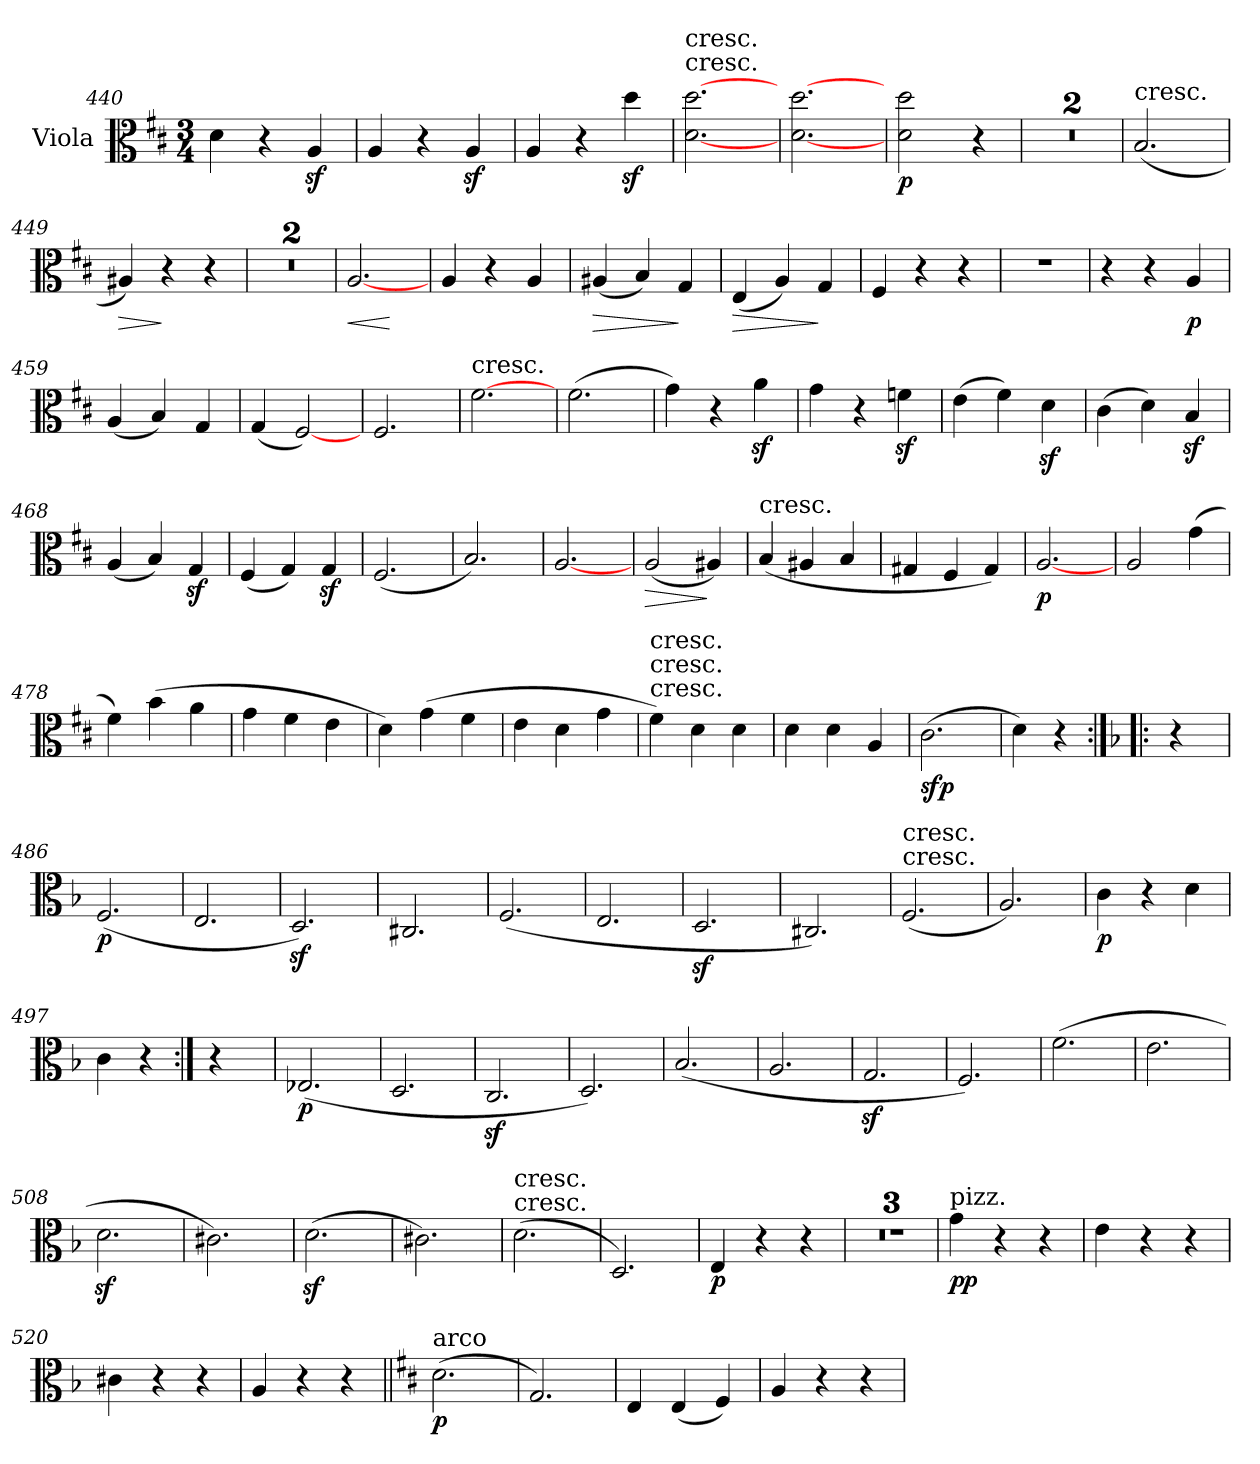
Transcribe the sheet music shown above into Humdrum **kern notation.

**kern	**dynam
*part1	*part1
*staff1	*staff1
*I"Viola	*
*I'Vla	*
*clefC3	*
*k[f#c#]	*
*D:	*
*M3/4	*
=440	=440
4d	.
4r	.
4Az	.
=441	=441
4A	.
4r	.
4Az	.
=442	=442
4A	.
4r	.
4ddz	.
=443	=443
!LO:TX:t=cresc.	!
!LO:TX:a:t=cresc.	!
[2.d [2.dd	.
=444	=444
[2.d [2.dd	.
=445	=445
2d 2dd	p
4r	.
=446	=446
2.r	.
=447	=447
2.r	.
=448	=448
!LO:TX:t=cresc.	!
(2.B	.
=449	=449
!	!LO:HP:b
4A#X)	>
4r	]
4r	.
=450	=450
2.r	.
=451	=451
2.r	.
=452	=452
!	!LO:HP:b
[2.A	<
.	[
=453	=453
4A	.
4r	.
4A	.
=454	=454
!	!LO:HP:b
(4A#X	>
4B)	.
4G	]
=455	=455
!	!LO:HP:b
(4E	>
4A)	.
4G	]
=456	=456
4F#	.
4r	.
4r	.
=457	=457
2.r	.
=458	=458
4r	.
4r	.
4A	p
=459	=459
(4A	.
4B)	.
4G	.
=460	=460
(4G	.
[2F#)	.
=461	=461
2.F#	.
=462	=462
!LO:TX:a:t=cresc.	!
[2.f#	.
=463	=463
(2.f#	.
=464	=464
4g)	.
4r	.
4az	.
=465	=465
4g	.
4r	.
4fnz	.
=466	=466
(4e	.
4f#)	.
4dz	.
=467	=467
(4c#	.
4d)	.
4Bz	.
=468	=468
(4A	.
4B)	.
4Gz	.
=469	=469
(4F#	.
4G)	.
4Gz	.
=470	=470
(2.F#	.
=471	=471
2.B)	.
=472	=472
[2.A	.
=473	=473
!	!LO:HP:b
(2A	>
4A#X)	]
=474	=474
!LO:TX:a:t=cresc.	!
(4B	.
4A#X	.
4B	.
=475	=475
4G#X	.
4F#	.
4G#)	.
=476	=476
[2.A	p
=477	=477
2A	.
(4g	.
=478	=478
4f#)	.
(4b	.
4a	.
=479	=479
4g	.
4f#	.
4e	.
=480	=480
4d)	.
(4g	.
4f#	.
=481	=481
4e	.
4d	.
4g	.
=482	=482
!LO:TX:t=cresc.	!
!LO:TX:a:t=cresc.	!
!LO:TX:a:t=cresc.	!
4f#)	.
4d	.
4d	.
=483	=483
4d	.
4d	.
4A	.
=484	=484
(2.c#	sfp
=485	=485
4d)	.
4r	.
=:|!|:	=:|!|:
*k[b-]	*
*d:	*
4r	.
=486	=486
(2.F	p
=487	=487
2.E	.
=488	=488
2.Dz)	.
=489	=489
2.C#X	.
=490	=490
(2.F	.
=491	=491
2.E	.
=492	=492
2.Dz	.
=493	=493
2.C#X)	.
=494	=494
!LO:TX:t=cresc.	!
!LO:TX:a:t=cresc.	!
(2.F	.
=495	=495
2.A)	.
=496	=496
4c	p
4r	.
4d	.
=497	=497
4c	.
4r	.
=:|!	=:|!
4r	.
=498	=498
(2.E-X	p
=499	=499
2.D	.
=500	=500
2.Cz	.
=501	=501
2.D)	.
=502	=502
(2.B-	.
=503	=503
2.A	.
=504	=504
2.Gz	.
=505	=505
2.F)	.
=506	=506
(2.f	.
=507	=507
2.e	.
=508	=508
2.dz	.
=509	=509
2.c#X)	.
=510	=510
(2.dz	.
=511	=511
2.c#X)	.
=512	=512
!LO:TX:t=cresc.	!
!LO:TX:a:t=cresc.	!
(2.d	.
=513	=513
2.D)	.
=514	=514
4E	p
4r	.
4r	.
=515	=515
2.r	.
=516	=516
2.r	.
=517	=517
2.r	.
=518	=518
!LO:TX:a:t=pizz.	!
4g	pp
4r	.
4r	.
=519	=519
4e	.
4r	.
4r	.
=520	=520
4c#X	.
4r	.
4r	.
=521	=521
4A	.
4r	.
4r	.
=522||	=522||
*k[f#c#]	*
*D:	*
!LO:TX:a:t=arco	!
(2.d	p
=523	=523
2.G)	.
=524	=524
4E	.
(4E	.
4F#)	.
=525	=525
4A	.
4r	.
4r	.
=	=
*-	*-
